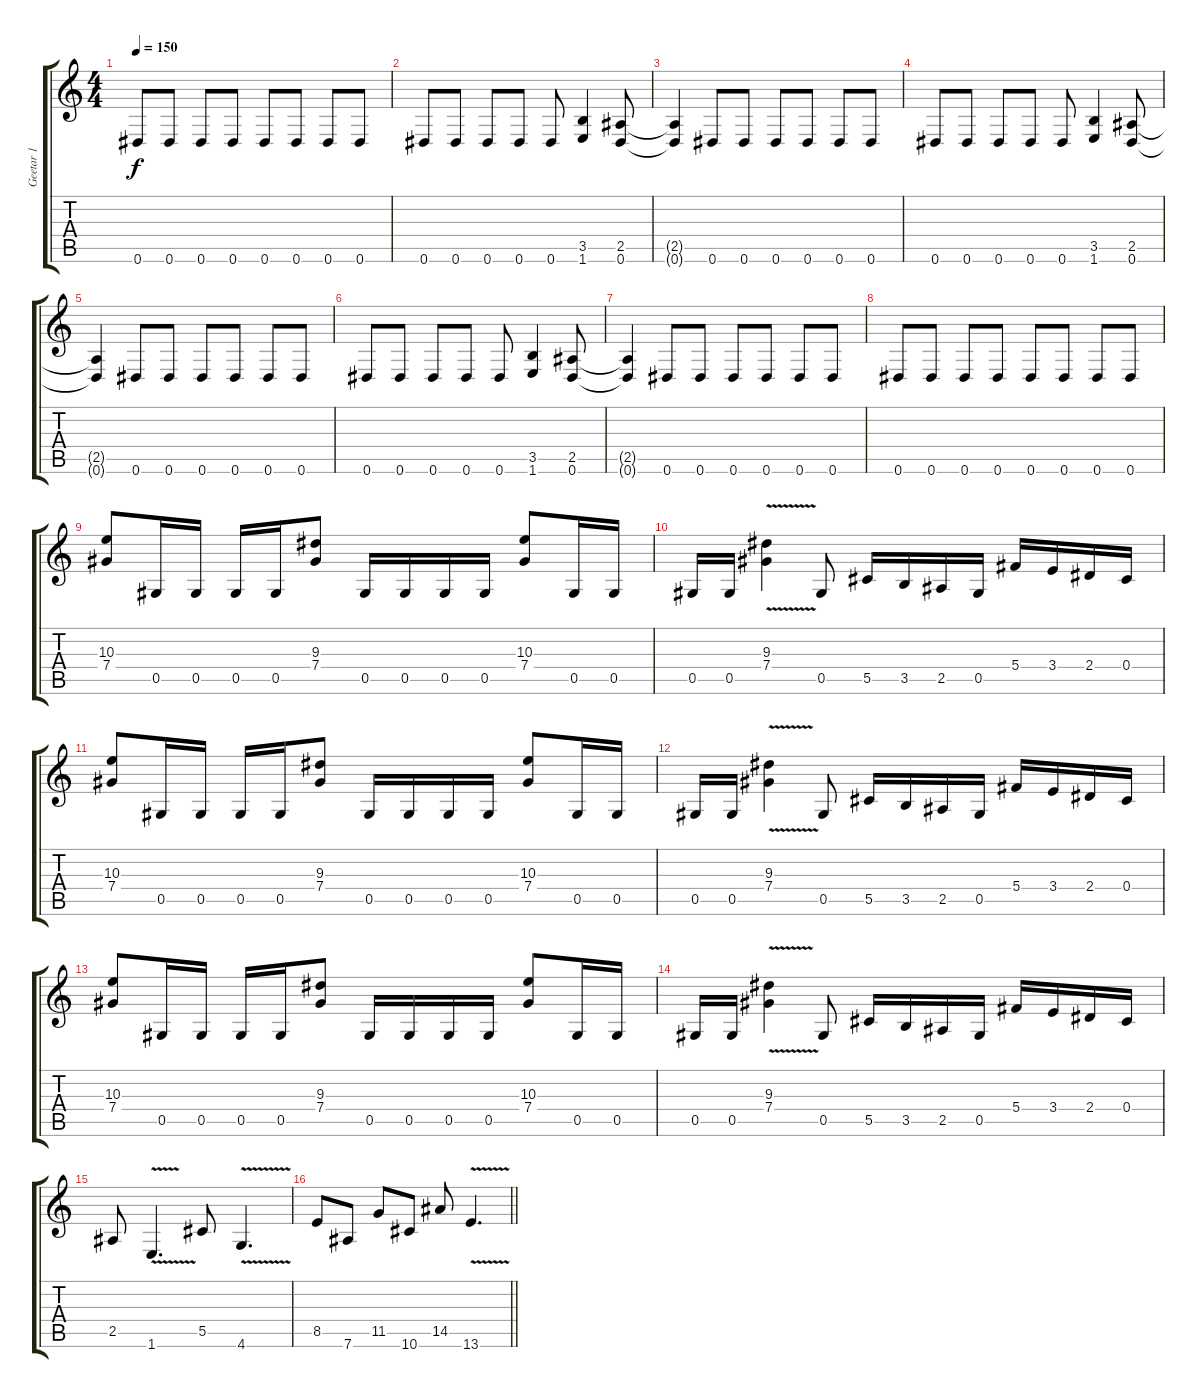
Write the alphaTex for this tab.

\track ("Geetar 1" "Geetar 1") {instrument distortionguitar}
\staff {score tabs}
\tuning (Eb4 Bb3 Gb3 Db3 Ab2 Eb2) {hide}
\ts (4 4)
\tempo 150
\clef g2
\ks c
0.6.8{dy f} 0.6.8 0.6.8 0.6.8 0.6.8 0.6.8 0.6.8 0.6.8 |
0.6.8 0.6.8 0.6.8 0.6.8 0.6.8 (3.5 1.6).4 (2.5 0.6).8 |
(2.5{t} 0.6{t}).4 0.6.8 0.6.8 0.6.8 0.6.8 0.6.8 0.6.8 |
0.6.8 0.6.8 0.6.8 0.6.8 0.6.8 (3.5 1.6).4 (2.5 0.6).8 |
(2.5{t} 0.6{t}).4 0.6.8 0.6.8 0.6.8 0.6.8 0.6.8 0.6.8 |
0.6.8 0.6.8 0.6.8 0.6.8 0.6.8 (3.5 1.6).4 (2.5 0.6).8 |
(2.5{t} 0.6{t}).4 0.6.8 0.6.8 0.6.8 0.6.8 0.6.8 0.6.8 |
0.6.8 0.6.8 0.6.8 0.6.8 0.6.8 0.6.8 0.6.8 0.6.8 |
(10.3 7.4).8 0.5.16 0.5.16 0.5.16 0.5.16 (9.3 7.4).8 0.5.16 0.5.16 0.5.16 0.5.16 (10.3 7.4).8 0.5.16 0.5.16 |
0.5.16 0.5.16 (9.3{v} 7.4{v}).4 0.5.8 5.5.16 3.5.16 2.5.16 0.5.16 5.4.16 3.4.16 2.4.16 0.4.16 |
(10.3 7.4).8 0.5.16 0.5.16 0.5.16 0.5.16 (9.3 7.4).8 0.5.16 0.5.16 0.5.16 0.5.16 (10.3 7.4).8 0.5.16 0.5.16 |
0.5.16 0.5.16 (9.3{v} 7.4{v}).4 0.5.8 5.5.16 3.5.16 2.5.16 0.5.16 5.4.16 3.4.16 2.4.16 0.4.16 |
(10.3 7.4).8 0.5.16 0.5.16 0.5.16 0.5.16 (9.3 7.4).8 0.5.16 0.5.16 0.5.16 0.5.16 (10.3 7.4).8 0.5.16 0.5.16 |
0.5.16 0.5.16 (9.3{v} 7.4{v}).4 0.5.8 5.5.16 3.5.16 2.5.16 0.5.16 5.4.16 3.4.16 2.4.16 0.4.16 |
2.5.8 1.6{v}.4{d} 5.5.8 4.6{v}.4{d} |
\barLineRight lightlight
8.5.8 7.6.8 11.5.8 10.6.8 14.5.8 13.6{v}.4{d}
